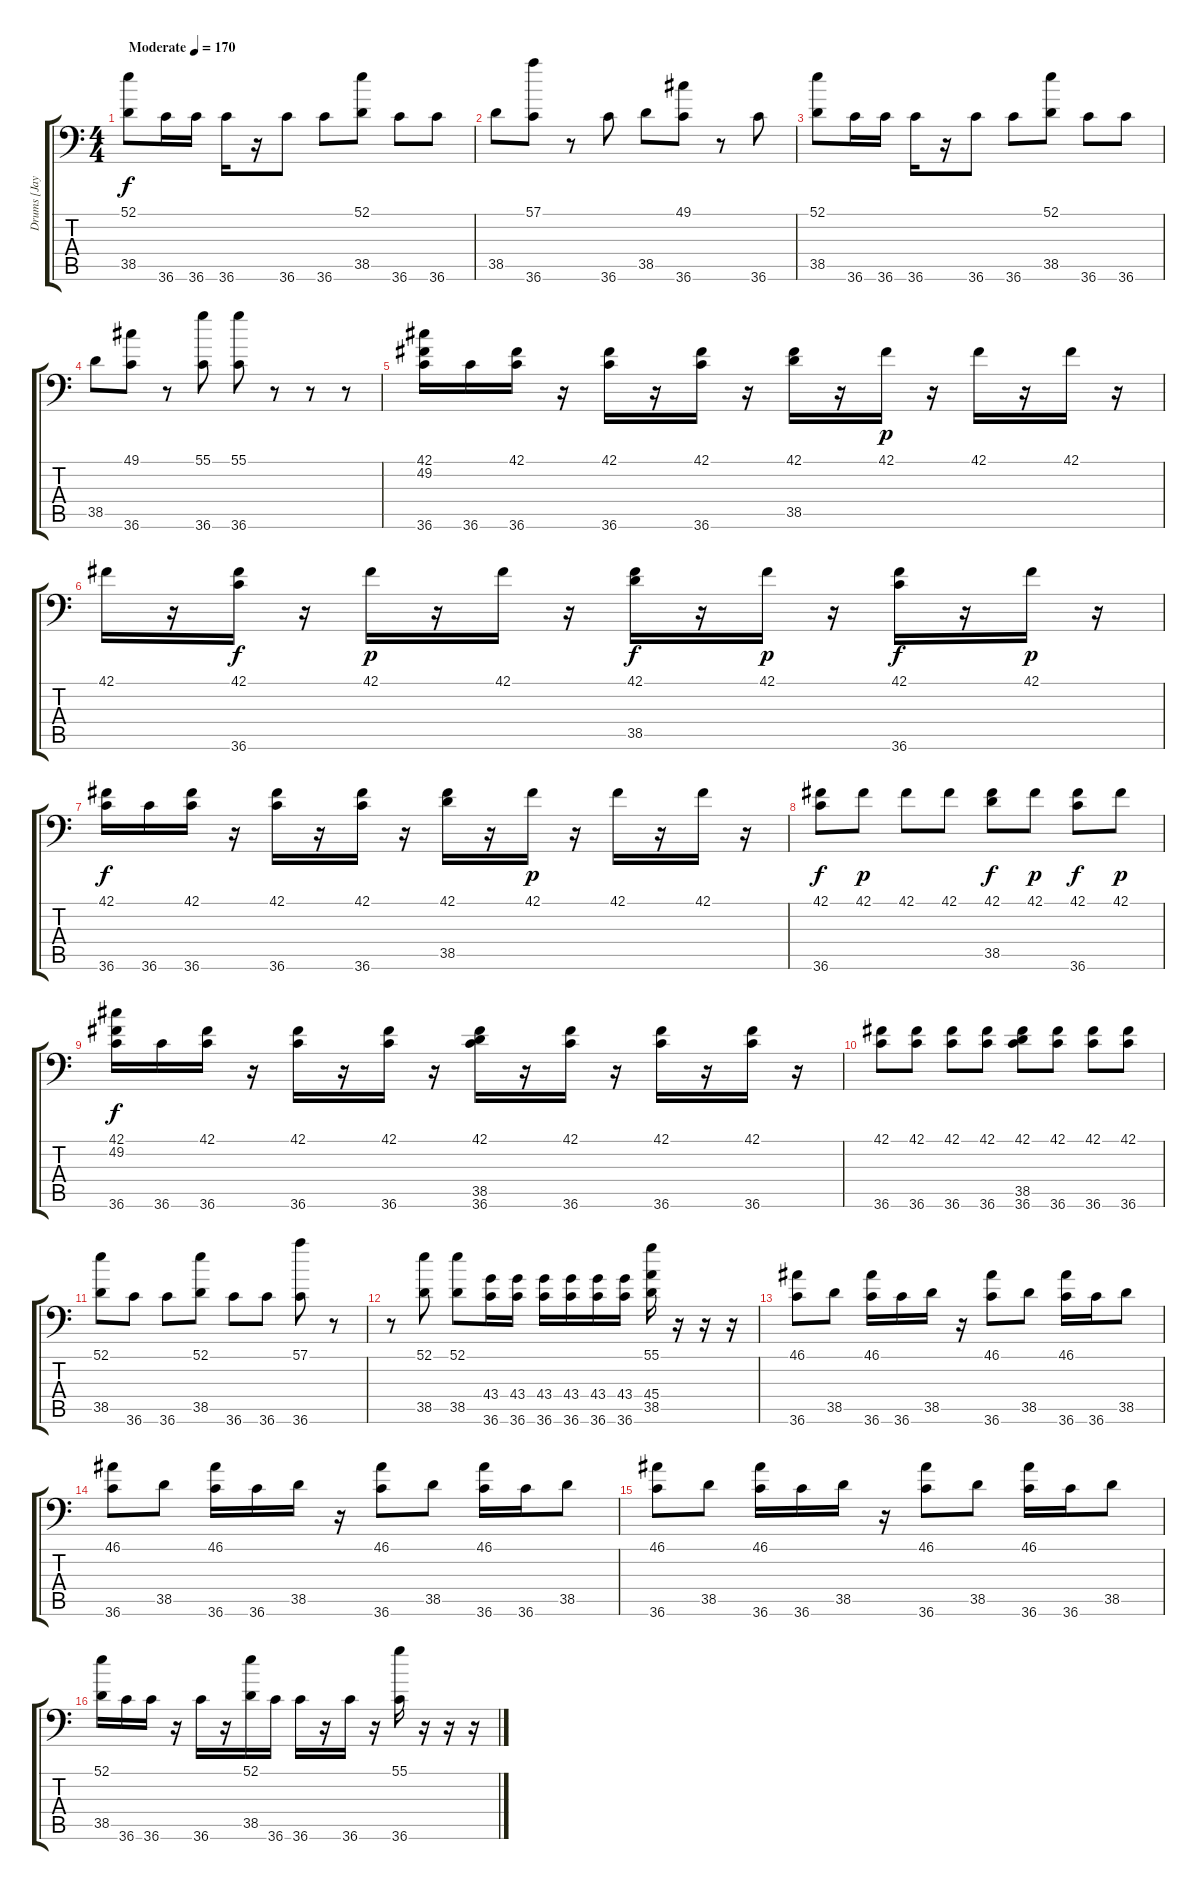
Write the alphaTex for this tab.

\track ("Drums [Jay Scott]" "Drums [Jay") {instrument acousticgrandpiano}
\staff {score tabs}
\tuning (C-1 C-1 C-1 C-1 C-1 C-1) {hide}
\ts (4 4)
\tempo (170 "Moderate")
\clef f4
\ks c
(52.1 38.5).8{dy f instrument acousticgrandpiano} 36.6.16 36.6.16 36.6.16 r.16 36.6.8 36.6.8 (52.1 38.5).8 36.6.8 36.6.8 |
38.5.8 (57.1 36.6).8 r.8 36.6.8 38.5.8 (49.1 36.6).8 r.8 36.6.8 |
(52.1 38.5).8 36.6.16 36.6.16 36.6.16 r.16 36.6.8 36.6.8 (52.1 38.5).8 36.6.8 36.6.8 |
38.5.8 (49.1 36.6).8 r.8 (55.1 36.6).8 (55.1 36.6).8 r.8 r.8 r.8 |
(42.1 49.2 36.6).16 36.6.16 (42.1 36.6).16 r.16 (42.1 36.6).16 r.16 (42.1 36.6).16 r.16 (42.1 38.5).16 r.16 42.1.16{dy p} r.16 42.1.16 r.16 42.1.16 r.16 |
42.1.16 r.16 (42.1 36.6).16{dy f} r.16 42.1.16{dy p} r.16 42.1.16 r.16 (42.1 38.5).16{dy f} r.16 42.1.16{dy p} r.16 (42.1 36.6).16{dy f} r.16 42.1.16{dy p} r.16 |
(42.1 36.6).16{dy f} 36.6.16 (42.1 36.6).16 r.16 (42.1 36.6).16 r.16 (42.1 36.6).16 r.16 (42.1 38.5).16 r.16 42.1.16{dy p} r.16 42.1.16 r.16 42.1.16 r.16 |
(42.1 36.6).8{dy f} 42.1.8{dy p} 42.1.8 42.1.8 (42.1 38.5).8{dy f} 42.1.8{dy p} (42.1 36.6).8{dy f} 42.1.8{dy p} |
(42.1 49.2 36.6).16{dy f} 36.6.16 (42.1 36.6).16 r.16 (42.1 36.6).16 r.16 (42.1 36.6).16 r.16 (42.1 38.5 36.6).16 r.16 (42.1 36.6).16 r.16 (42.1 36.6).16 r.16 (42.1 36.6).16 r.16 |
(42.1 36.6).8 (42.1 36.6).8 (42.1 36.6).8 (42.1 36.6).8 (42.1 38.5 36.6).8 (42.1 36.6).8 (42.1 36.6).8 (42.1 36.6).8 |
(52.1 38.5).8 36.6.8 36.6.8 (52.1 38.5).8 36.6.8 36.6.8 (57.1 36.6).8 r.8 |
r.8 (52.1 38.5).8 (52.1 38.5).8 (43.4 36.6).16 (43.4 36.6).16 (43.4 36.6).16 (43.4 36.6).16 (43.4 36.6).16 (43.4 36.6).16 (55.1 45.4 38.5).16 r.16 r.16 r.16 |
(46.1 36.6).8 38.5.8 (46.1 36.6).16 36.6.16 38.5.16 r.16 (46.1 36.6).8 38.5.8 (46.1 36.6).16 36.6.16 38.5.8 |
(46.1 36.6).8 38.5.8 (46.1 36.6).16 36.6.16 38.5.16 r.16 (46.1 36.6).8 38.5.8 (46.1 36.6).16 36.6.16 38.5.8 |
(46.1 36.6).8 38.5.8 (46.1 36.6).16 36.6.16 38.5.16 r.16 (46.1 36.6).8 38.5.8 (46.1 36.6).16 36.6.16 38.5.8 |
(52.1 38.5).16 36.6.16 36.6.16 r.16 36.6.16 r.16 (52.1 38.5).16 36.6.16 36.6.16 r.16 36.6.16 r.16 (55.1 36.6).16 r.16 r.16 r.16
